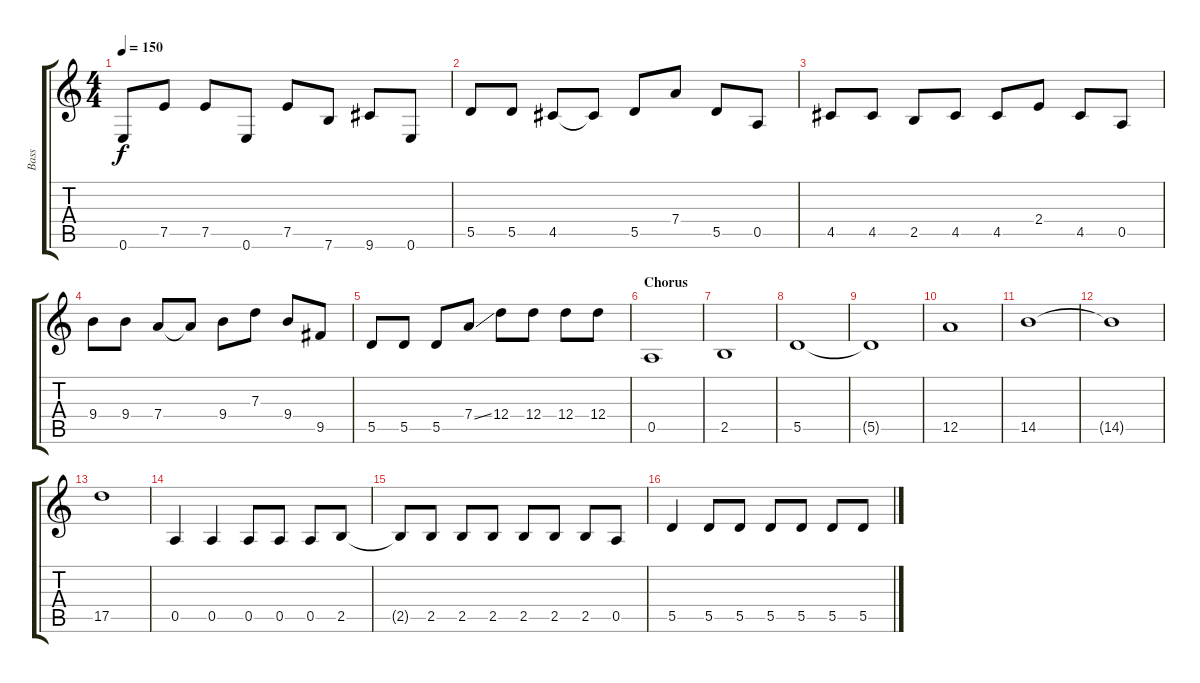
\track ("Bass" "Bass") {instrument electricbasspick}
\staff {score tabs}
\tuning (E4 B3 G3 D3 A2 E2) {hide}
\ts (4 4)
\tempo 150
\clef g2
\ks c
0.6.8{dy f} 7.5.8 7.5.8 0.6.8 7.5.8 7.6.8 9.6.8 0.6.8 |
5.5.8 5.5.8 4.5.8 4.5{t}.8 5.5.8 7.4.8 5.5.8 0.5.8 |
4.5.8 4.5.8 2.5.8 4.5.8 4.5.8 2.4.8 4.5.8 0.5.8 |
9.4.8 9.4.8 7.4.8 7.4{t}.8 9.4.8 7.3.8 9.4.8 9.5.8 |
5.5.8 5.5.8 5.5.8 7.4{ss}.8 12.4.8 12.4.8 12.4.8 12.4.8 |
\section ("" "Chorus")
0.5.1 |
2.5.1 |
5.5.1 |
5.5{t}.1 |
12.5.1 |
14.5.1 |
14.5{t}.1 |
17.5.1 |
0.5.4 0.5.4 0.5.8 0.5.8 0.5.8 2.5.8 |
2.5{t}.8 2.5.8 2.5.8 2.5.8 2.5.8 2.5.8 2.5.8 0.5.8 |
5.5.4 5.5.8 5.5.8 5.5.8 5.5.8 5.5.8 5.5.8
